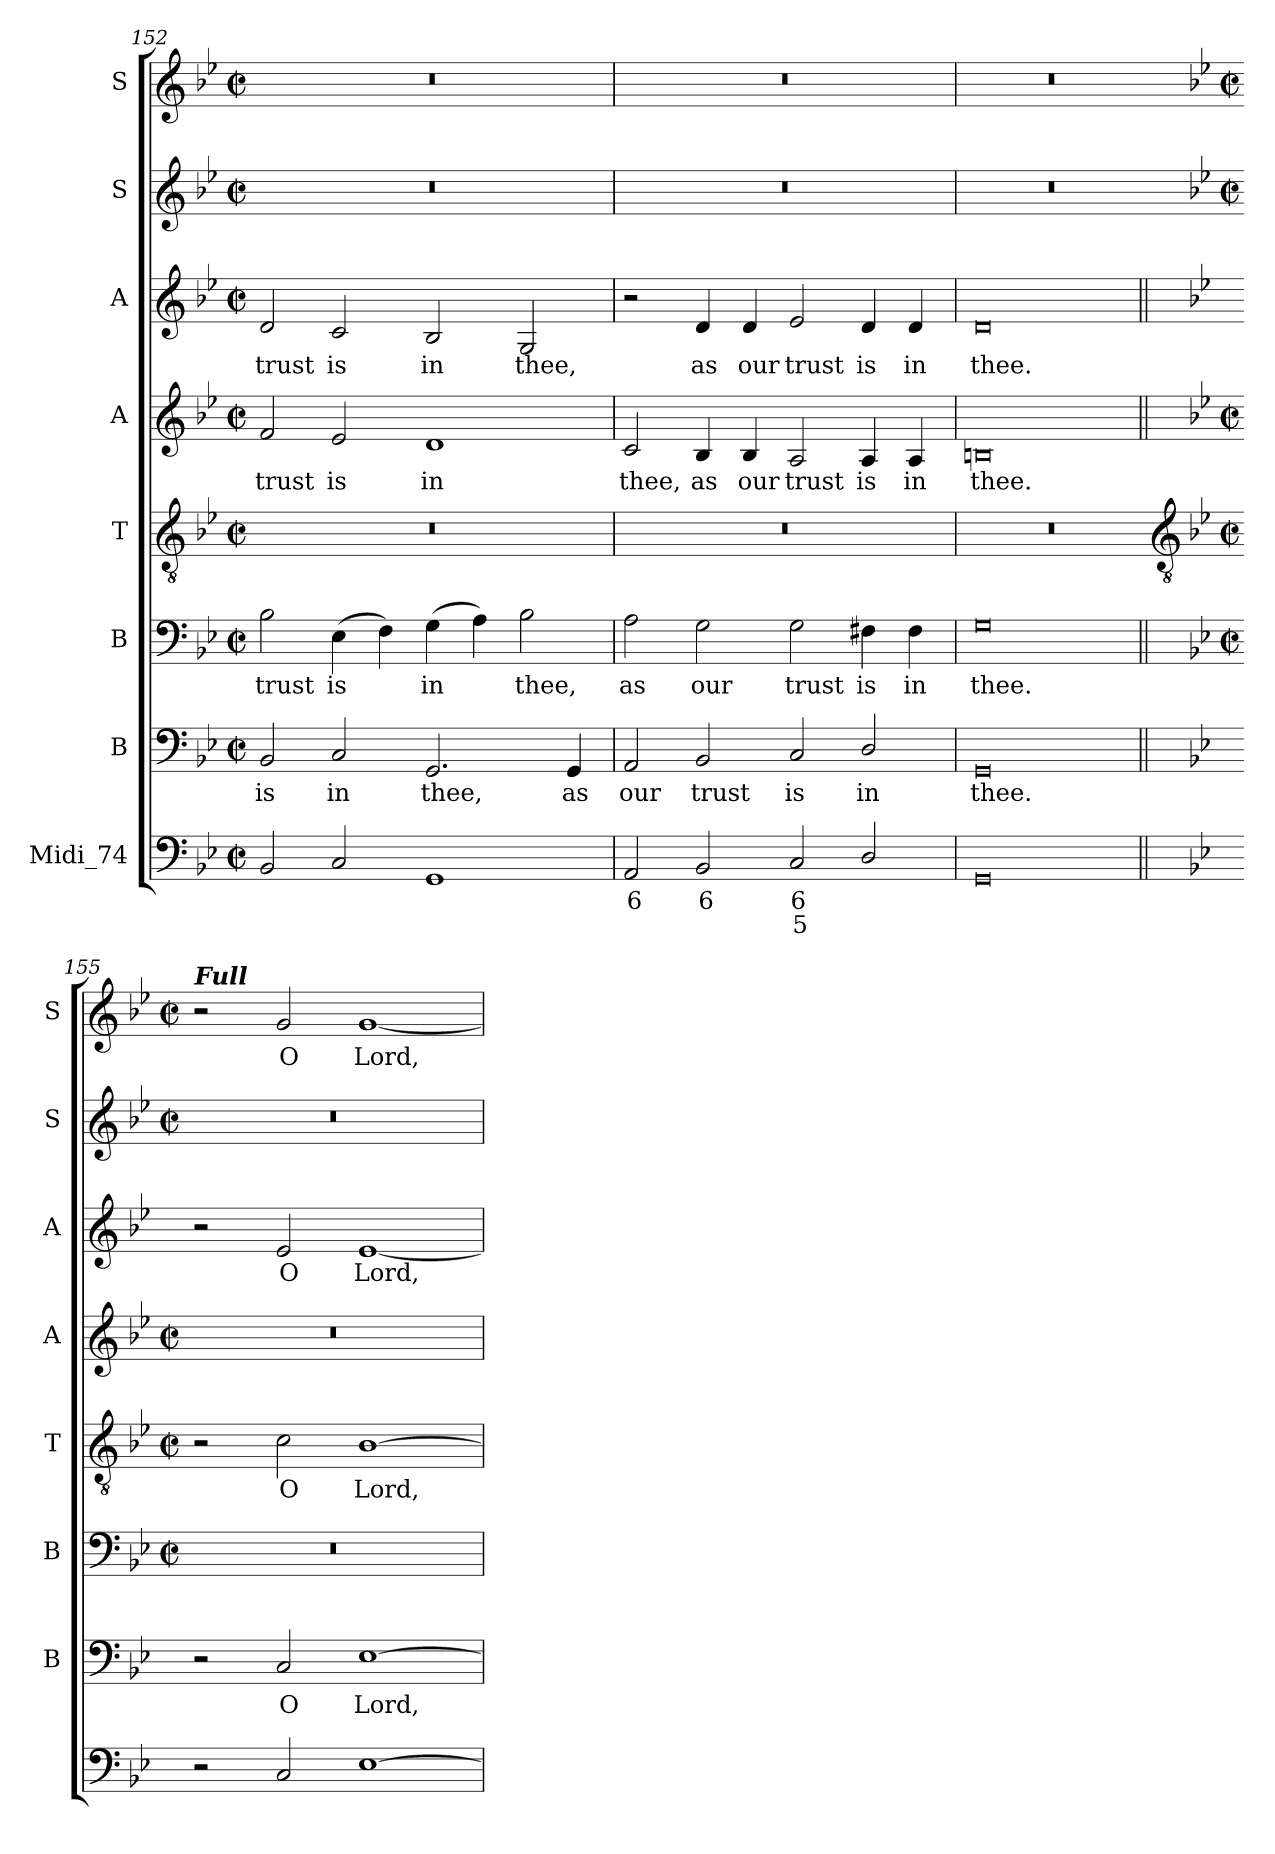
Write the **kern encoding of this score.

**kern	**text	**text	**kern	**text	**kern	**text	**kern	**text	**kern	**text	**kern	**text	**kern	**kern	**text
*part8	*part8	*part8	*part7	*part7	*part6	*part6	*part5	*part5	*part4	*part4	*part3	*part3	*part2	*part1	*part1
*staff8	*staff8	*staff8	*staff7	*staff7	*staff6	*staff6	*staff5	*staff5	*staff4	*staff4	*staff3	*staff3	*staff2	*staff1	*staff1
*I"Midi_74	*	*	*I"B	*	*I"B	*	*I"T	*	*I"A	*	*I"A	*	*I"S	*I"S	*
*	*	*	*I'B	*	*I'B	*	*I'T	*	*I'A	*	*I'A	*	*I'S	*I'S	*
*clefF4	*	*	*clefF4	*	*clefF4	*	*clefGv2	*	*clefG2	*	*clefG2	*	*clefG2	*clefG2	*
*k[b-e-]	*	*	*k[b-e-]	*	*k[b-e-]	*	*k[b-e-]	*	*k[b-e-]	*	*k[b-e-]	*	*k[b-e-]	*k[b-e-]	*
*B-:	*	*	*B-:	*	*B-:	*	*B-:	*	*B-:	*	*B-:	*	*B-:	*B-:	*
*M4/2	*	*	*M4/2	*	*M4/2	*	*M4/2	*	*M4/2	*	*M4/2	*	*M4/2	*M4/2	*
*met(c|)	*	*	*met(c|)	*	*met(c|)	*	*met(c|)	*	*met(c|)	*	*met(c|)	*	*met(c|)	*met(c|)	*
=152	=152	=152	=152	=152	=152	=152	=152	=152	=152	=152	=152	=152	=152	=152	=152
!	!	!	!	!LO:LY:b	!	!LO:LY:b	!	!	!	!LO:LY:b	!	!LO:LY:b	!	!	!
2BB-	.	.	2BB-	is	2B-	trust	0r	.	2f	trust	2d	trust	0r	0r	.
!	!	!	!	!LO:LY:b	!	!LO:LY:b	!	!	!	!LO:LY:b	!	!LO:LY:b	!	!	!
2C	.	.	2C	in	(>4E-	is	.	.	2e-	is	2c	is	.	.	.
.	.	.	.	.	4F)	.	.	.	.	.	.	.	.	.	.
!	!	!	!	!LO:LY:b	!	!LO:LY:b	!	!	!	!LO:LY:b	!	!LO:LY:b	!	!	!
1GG	.	.	2.GG	thee,	(>4G	in	.	.	1d	in	2B-	in	.	.	.
.	.	.	.	.	4A)	.	.	.	.	.	.	.	.	.	.
!	!	!	!	!	!	!LO:LY:b	!	!	!	!	!	!LO:LY:b	!	!	!
.	.	.	.	.	2B-	thee,	.	.	.	.	2G	thee,	.	.	.
!	!	!	!	!LO:LY:b	!	!	!	!	!	!	!	!	!	!	!
.	.	.	4GG	as	.	.	.	.	.	.	.	.	.	.	.
=153	=153	=153	=153	=153	=153	=153	=153	=153	=153	=153	=153	=153	=153	=153	=153
!	!LO:LY:b	!	!	!LO:LY:b	!	!LO:LY:b	!	!	!	!LO:LY:b	!	!	!	!	!
2AA	6	.	2AA	our	2A	as	0r	.	2c	thee,	2r	.	0r	0r	.
!	!LO:LY:b	!	!	!LO:LY:b	!	!LO:LY:b	!	!	!	!LO:LY:b	!	!LO:LY:b	!	!	!
2BB-	6	.	2BB-	trust	2G	our	.	.	4B-	as	4d	as	.	.	.
!	!	!	!	!	!	!	!	!	!	!LO:LY:b	!	!LO:LY:b	!	!	!
.	.	.	.	.	.	.	.	.	4B-	our	4d	our	.	.	.
!	!LO:LY:b	!LO:LY:b	!	!LO:LY:b	!	!LO:LY:b	!	!	!	!LO:LY:b	!	!LO:LY:b	!	!	!
2C	6	5	2C	is	2G	trust	.	.	2A	trust	2e-	trust	.	.	.
!	!	!	!	!LO:LY:b	!	!LO:LY:b	!	!	!	!LO:LY:b	!	!LO:LY:b	!	!	!
2D/	.	.	2D/	in	4F#X	is	.	.	4A	is	4d	is	.	.	.
!	!	!	!	!	!	!LO:LY:b	!	!	!	!LO:LY:b	!	!LO:LY:b	!	!	!
.	.	.	.	.	4F#	in	.	.	4A	in	4d	in	.	.	.
=154	=154	=154	=154	=154	=154	=154	=154	=154	=154	=154	=154	=154	=154	=154	=154
!	!	!	!	!LO:LY:b	!	!LO:LY:b	!	!	!	!LO:LY:b	!	!LO:LY:b	!	!	!
0GG	.	.	0GG	thee.	0G	thee.	0r	.	0Bn	thee.	0d	thee.	0r	0r	.
!!LO:LB:g=z
=155||	=155	=155	=155||	=155	=155||	=155	=155	=155	=155||	=155	=155||	=155	=155	=155	=155
*	*	*	*	*	*	*	*clefGv2	*	*	*	*	*	*	*	*
*	*	*	*	*	*	*	*k[b-e-]	*	*	*	*	*	*	*k[b-e-]	*
*	*	*	*	*	*	*	*B-:	*	*	*	*	*	*	*B-:	*
*	*	*	*	*	*M4/2	*	*M4/2	*	*M4/2	*	*	*	*M4/2	*M4/2	*
*	*	*	*	*	*met(c|)	*	*met(c|)	*	*met(c|)	*	*	*	*met(c|)	*met(c|)	*
!	!	!	!	!	!	!	!	!	!	!	!	!	!	!LO:TX:a:Bi:t=Full	!
2r	.	.	2r	.	0r	.	2r	.	0r	.	2r	.	0r	2r	.
!	!	!	!	!LO:LY:b	!	!	!	!LO:LY:b	!	!	!	!LO:LY:b	!	!	!LO:LY:b
2C	.	.	2C	O	.	.	2c	O	.	.	2e-	O	.	2g	O
!	!	!	!	!LO:LY:b	!	!	!	!LO:LY:b	!	!	!	!LO:LY:b	!	!	!LO:LY:b
[1E-	.	.	[1E-	Lord,	.	.	[1B-	Lord,	.	.	[1e-	Lord,	.	[1g	Lord,
=	=	=	=	=	=	=	=	=	=	=	=	=	=	=	=
*-	*-	*-	*-	*-	*-	*-	*-	*-	*-	*-	*-	*-	*-	*-	*-
